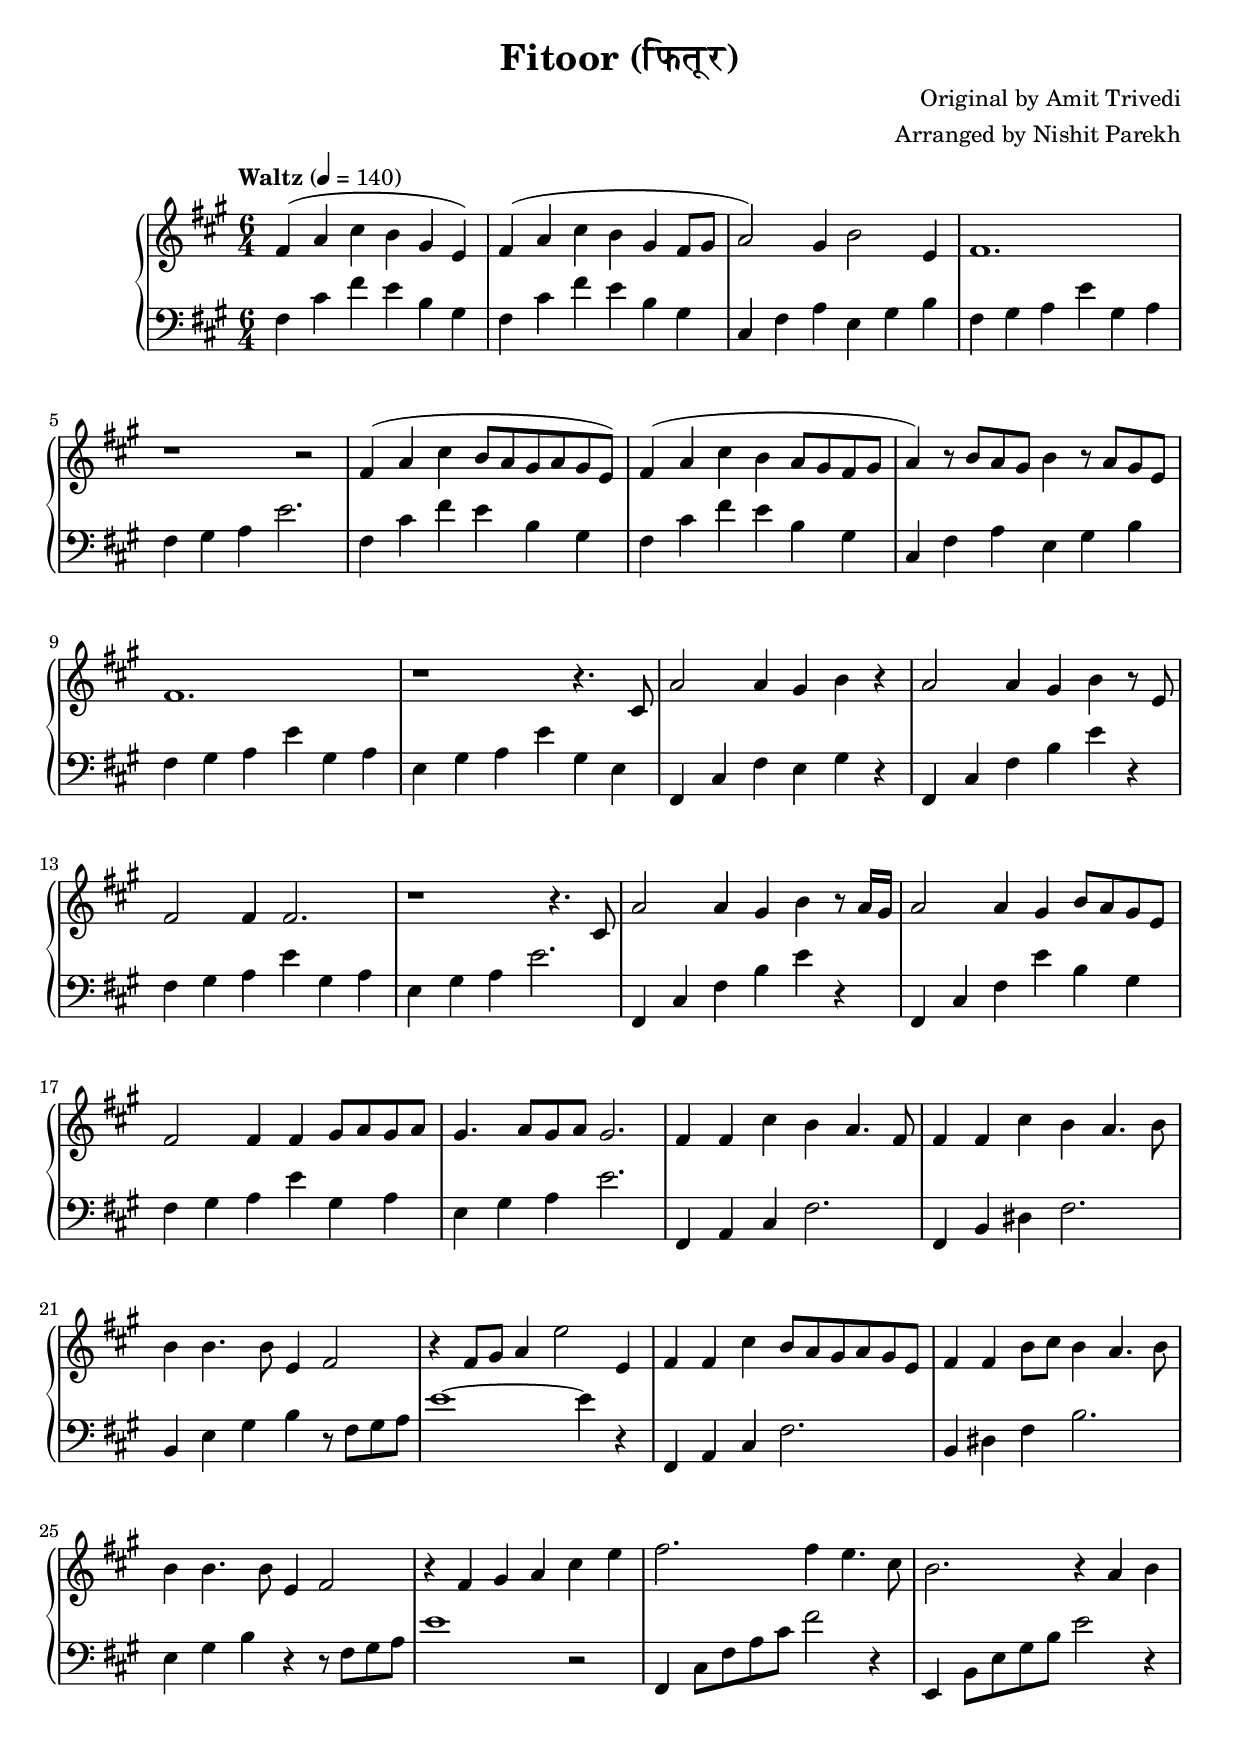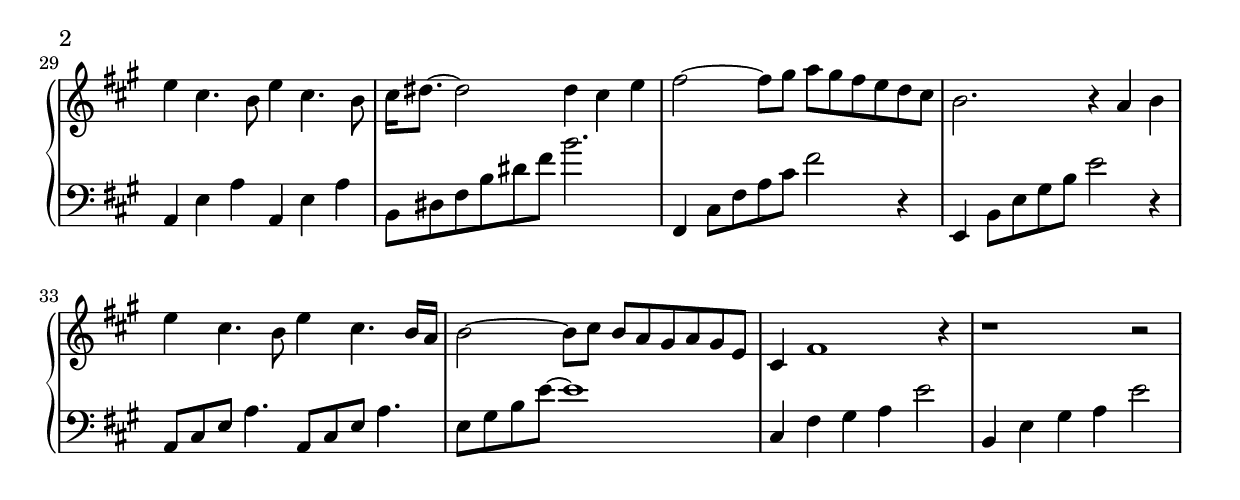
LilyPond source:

\version "2.19.82"

\header{
 title = "Fitoor (फितूर)"
 composer = "Original by Amit Trivedi"
 arranger = "Arranged by Nishit Parekh"
}


% ------------------------------------------------------------------------------
% NOTES
% ------------------------------------------------------------------------------

% ====================
% Intro
% ====================

rhIntro = {
  fis4( a4 cis4 b4 gis4 e4) |
  fis4( a4 cis4 b4 gis4 fis8 gis8 |
  a2) gis4 b2 e,4 |
  fis1. |
  r1 r2 |
  fis4( a4 cis4 b8 a8 gis8 a8 gis8 e8) |
  fis4( a4 cis4 b4 a8 gis8 fis8 gis8 |
  a4) r8 b8 a8 gis8 b4 r8 a8 gis8 e8 |
  fis1. |
  r1 r4.
}

lhIntro = {
  fis,4 cis'4 fis4 e4 b4 gis4 |
  fis4 cis'4 fis4 e4 b4 gis4 |
  cis,4 fis4 a4 e4 gis4 b4 |
  fis4 gis4 a4 e'4 gis,4 a4 |
  fis4 gis4 a4 e'2. |
  fis,4 cis'4 fis4 e4 b4 gis4 |
  fis4 cis'4 fis4 e4 b4 gis4 |
  cis,4 fis4 a4 e4 gis4 b4 |
  fis4 gis4 a4 e'4 gis,4 a4 |
  e4 gis4 a4 e'4 gis,4 e4 |
}



% ====================
% Verse 1
% ====================

rhVerseOne = {
  cis8 |
  a'2 a4 gis4 b4 r4 |
  a2 a4 gis4 b4 r8 e,8 |
  fis2 fis4 fis2. |
  r1 r4. cis8 |
  a'2 a4 gis4 b4 r8 a16 gis16|
  a2 a4 gis4 b8 a8 gis8 e8 |
  fis2 fis4 fis4 gis8 a8 gis8 a8 |
  gis4. a8 gis8 a8 gis2. |

  fis4 fis4 cis'4 b4 a4. fis8 |
  fis4 fis4 cis'4 b4 a4. b8 |
  b4 b4. b8 e,4 fis2 |
  r4 fis8 gis8 a4 e'2 e,4 |
  fis4 fis4 cis'4 b8 a8 gis8 a8 gis8 e8 |
  fis4 fis4 b8 cis8 b4 a4. b8 |
  b4 b4. b8 e,4 fis2 |
  r4 fis4 gis4 a4

}

lhVerseOne = {
  fis,4 cis'4 fis4 e4 gis4 r4 |
  fis,4 cis'4 fis4 b4 e4 r4 |
  fis,4 gis4 a4 e'4 gis,4 a4 |
  e4 gis4 a4 e'2. |
  fis,,4 cis'4 fis4 b4 e4 r4 |
  fis,,4 cis'4 fis4 e'4 b4 gis4 |
  fis4 gis4 a4 e'4 gis,4 a4 |
  e4 gis4 a4 e'2. |

  fis,,4 a4 cis4 fis2. |
  fis,4 b4 dis4 fis2. |
  b,4 e4 gis4 b4 r8 fis8 gis8 a8 |
  e'1~ e4 r4 |
  fis,,4 a4 cis4 fis2. |
  b,4 dis4 fis4 b2. |
  e,4 gis4 b4 r4 r8 fis8 gis8 a8 |
  e'1
}



% ====================
% Chorus 1
% ====================

rhChorusOne = {
  cis4 e4 |
  fis2. fis4 e4. cis8 |
  b2. r4 a4 b4 |
  e4 cis4. b8 e4 cis4. b8 |
  cis16 dis8.~ dis2 dis4 cis4 e4 |
  fis2~ fis8 gis8 a8 gis8 fis8 e8 d8 cis8 |
  b2. r4 a4 b4 |
  e4 cis4. b8 e4 cis4. b16 a16 |
  b2~ b8 cis8 b8 a8 gis8 a8 gis8 e8 |
  cis4 fis1 r4 |
  r1 r2 |

}

lhChorusOne = {
  r2 |
  fis,,4 cis'8 fis8 a8 cis8 fis2 r4 |
  e,,4 b'8 e8 gis8 b8 e2 r4 |
  a,,4 e'4 a4 a,4 e'4 a4 |
  b,8 dis8 fis8 b8 dis8 fis8 b2. |
  fis,,4 cis'8 fis8 a8 cis8 fis2 r4 |
  e,,4 b'8 e8 gis8 b8 e2 r4 |
  a,,8 cis8 e8 a4. a,8 cis8 e8 a4. |
  e8 gis8 b8 e8~ e1 |
  cis,4 fis4 gis4 a4 e'2 |
  b,4 e4 gis4 a4 e'2 |
}



% ------------------------------------------------------------------------------
% BRING IT ALL TOGETHER
% ------------------------------------------------------------------------------

\score{
  \new PianoStaff <<
    \new Staff = "up" {
      <<
      \tempo "Waltz" 4 = 140
      \clef treble
      \key fis \minor
      \time 6/4

      \relative c' {
        \rhIntro
        \rhVerseOne
        \rhChorusOne
      }

      >>
    }

    \new Staff = "down" {
      \clef bass
      \key fis \minor
      \time 6/4

      \relative c' {
        \lhIntro
        \lhVerseOne
        \lhChorusOne
      }
    }
  >>
}